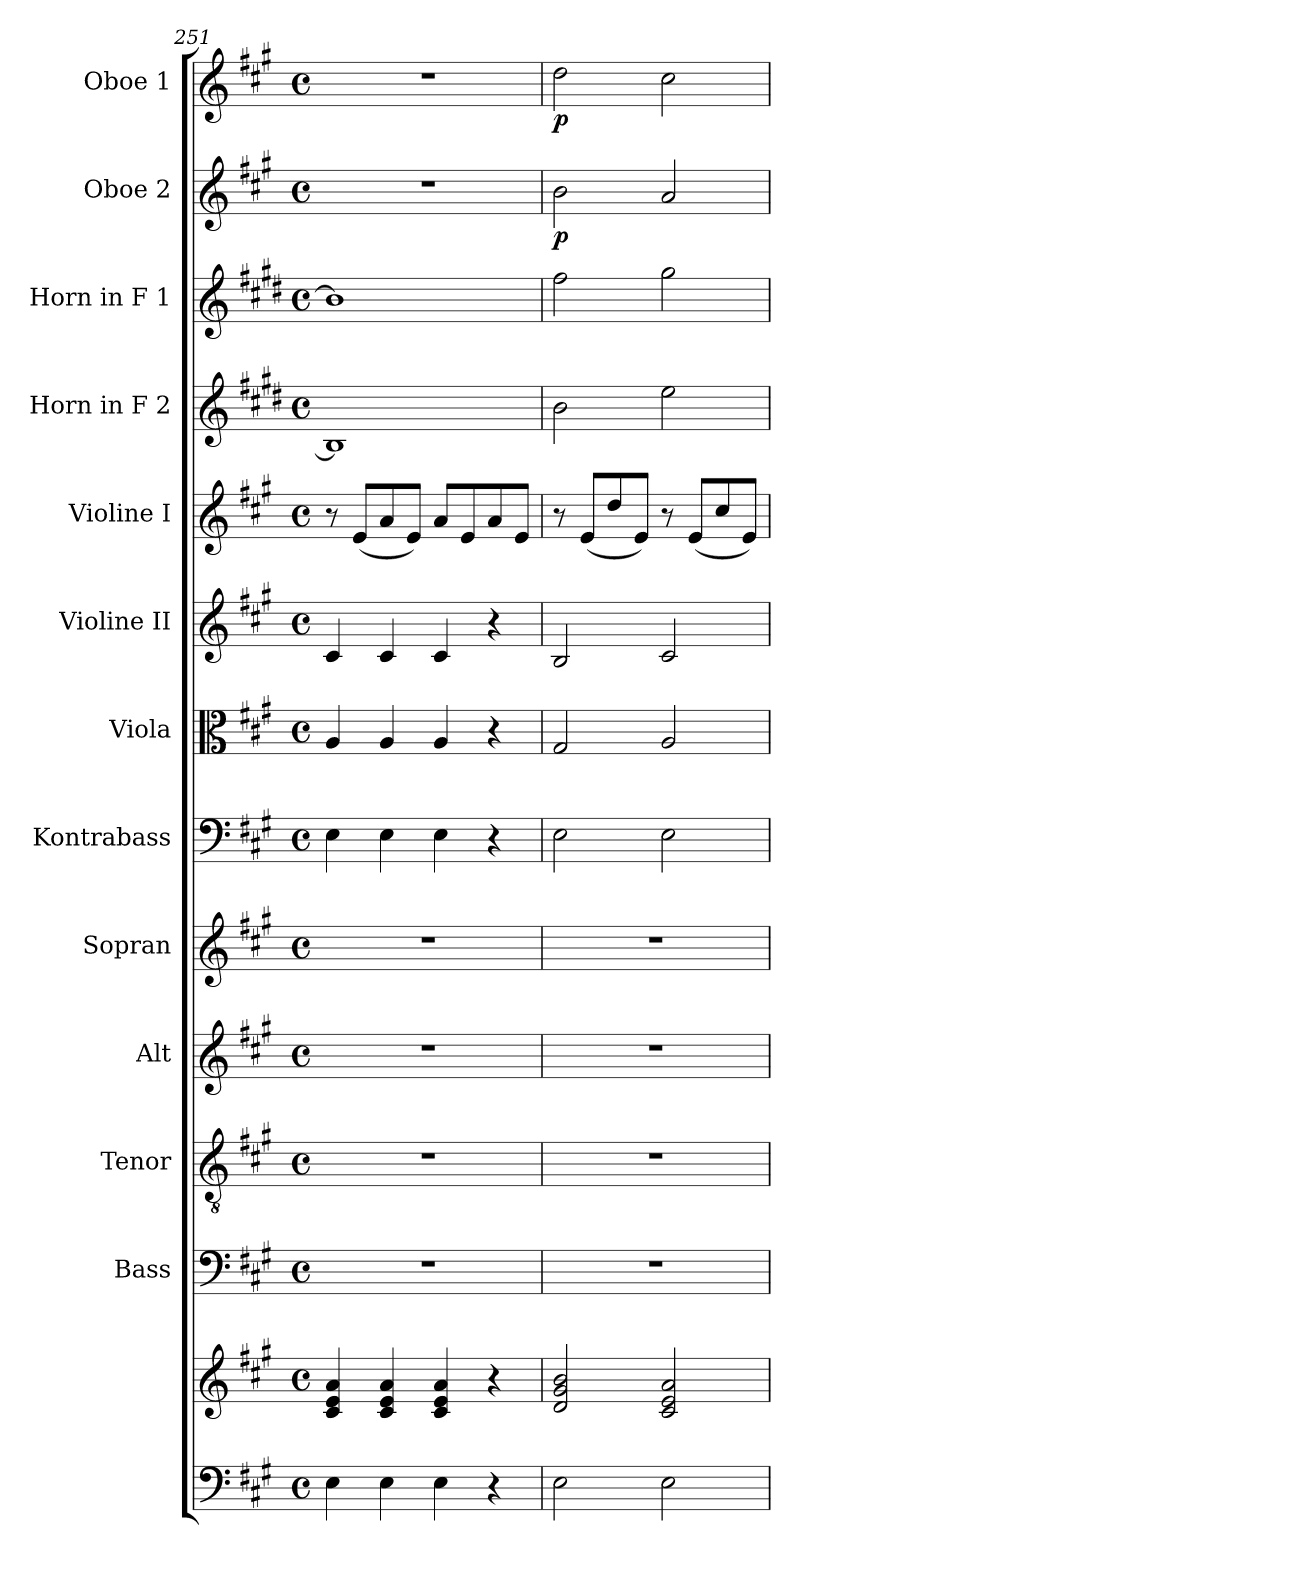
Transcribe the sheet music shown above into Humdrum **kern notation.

**kern	**kern	**kern	**kern	**kern	**kern	**kern	**kern	**kern	**kern	**kern	**kern	**kern	**dynam	**kern	**dynam
*part13	*part13	*part12	*part11	*part10	*part9	*part8	*part7	*part6	*part5	*part4	*part3	*part2	*part2	*part1	*part1
*staff14	*staff13	*staff12	*staff11	*staff10	*staff9	*staff8	*staff7	*staff6	*staff5	*staff4	*staff3	*staff2	*staff2	*staff1	*staff1
*	*	*I"Bass	*I"Tenor	*I"Alt	*I"Sopran	*I"Kontrabass	*I"Viola	*I"Violine II	*I"Violine I	*I"Horn in F 2	*I"Horn in F 1	*I"Oboe 2	*	*I"Oboe 1	*
*	*	*I'B.	*I'T.	*I'A.	*I'S.	*I'Kb.	*I'Vla.	*I'Vl. II	*I'Vl. I	*	*	*I'Ob.. 2	*	*I'Ob. 1	*
!!LO:PB:g=z
*clefF4	*clefG2	*clefF4	*clefGv2	*clefG2	*clefG2	*clefF4	*clefC3	*clefG2	*clefG2	*clefG2	*clefG2	*clefG2	*	*clefG2	*
*	*	*	*	*	*	*ITrd7c12	*	*	*	*ITrd4c7	*ITrd4c7	*	*	*	*
*k[f#c#g#]	*k[f#c#g#]	*k[f#c#g#]	*k[f#c#g#]	*k[f#c#g#]	*k[f#c#g#]	*k[f#c#g#]	*k[f#c#g#]	*k[f#c#g#]	*k[f#c#g#]	*k[f#c#g#]	*k[f#c#g#]	*k[f#c#g#]	*	*k[f#c#g#]	*
*A:	*A:	*A:	*A:	*A:	*A:	*A:	*A:	*A:	*A:	*A:	*A:	*A:	*	*A:	*
*M4/4	*M4/4	*M4/4	*M4/4	*M4/4	*M4/4	*M4/4	*M4/4	*M4/4	*M4/4	*M4/4	*M4/4	*M4/4	*	*M4/4	*
*met(c)	*met(c)	*met(c)	*met(c)	*met(c)	*met(c)	*met(c)	*met(c)	*met(c)	*met(c)	*met(c)	*met(c)	*met(c)	*	*met(c)	*
=251	=251	=251	=251	=251	=251	=251	=251	=251	=251	=251	=251	=251	=251	=251	=251
4E\	4c#/ 4e/ 4a/	1r	1r	1r	1r	4EE\	4A/	4c#/	8r	1E]	1e]	1r	.	1r	.
.	.	.	.	.	.	.	.	.	(<8e/L	.	.	.	.	.	.
4E\	4c#/ 4e/ 4a/	.	.	.	.	4EE\	4A/	4c#/	8a/	.	.	.	.	.	.
.	.	.	.	.	.	.	.	.	8e/J)	.	.	.	.	.	.
4E\	4c#/ 4e/ 4a/	.	.	.	.	4EE\	4A/	4c#/	8a/L	.	.	.	.	.	.
.	.	.	.	.	.	.	.	.	8e/	.	.	.	.	.	.
4r	4r	.	.	.	.	4r	4r	4r	8a/	.	.	.	.	.	.
.	.	.	.	.	.	.	.	.	8e/J	.	.	.	.	.	.
=252	=252	=252	=252	=252	=252	=252	=252	=252	=252	=252	=252	=252	=252	=252	=252
!	!	!	!	!	!	!	!	!	!	!	!	!	!LO:DY:b	!	!LO:DY:b
2E\	2d/ 2g#/ 2b/	1r	1r	1r	1r	2EE\	2G#/	2B/	8r	2e\	2b\	2b\	p	2dd\	p
.	.	.	.	.	.	.	.	.	(<8e/L	.	.	.	.	.	.
.	.	.	.	.	.	.	.	.	8dd/	.	.	.	.	.	.
.	.	.	.	.	.	.	.	.	8e/J)	.	.	.	.	.	.
2E\	2c#/ 2e/ 2a/	.	.	.	.	2EE\	2A/	2c#/	8r	2a\	2cc#\	2a/	.	2cc#\	.
.	.	.	.	.	.	.	.	.	(<8e/L	.	.	.	.	.	.
.	.	.	.	.	.	.	.	.	8cc#/	.	.	.	.	.	.
.	.	.	.	.	.	.	.	.	8e/J)	.	.	.	.	.	.
=	=	=	=	=	=	=	=	=	=	=	=	=	=	=	=
*-	*-	*-	*-	*-	*-	*-	*-	*-	*-	*-	*-	*-	*-	*-	*-
